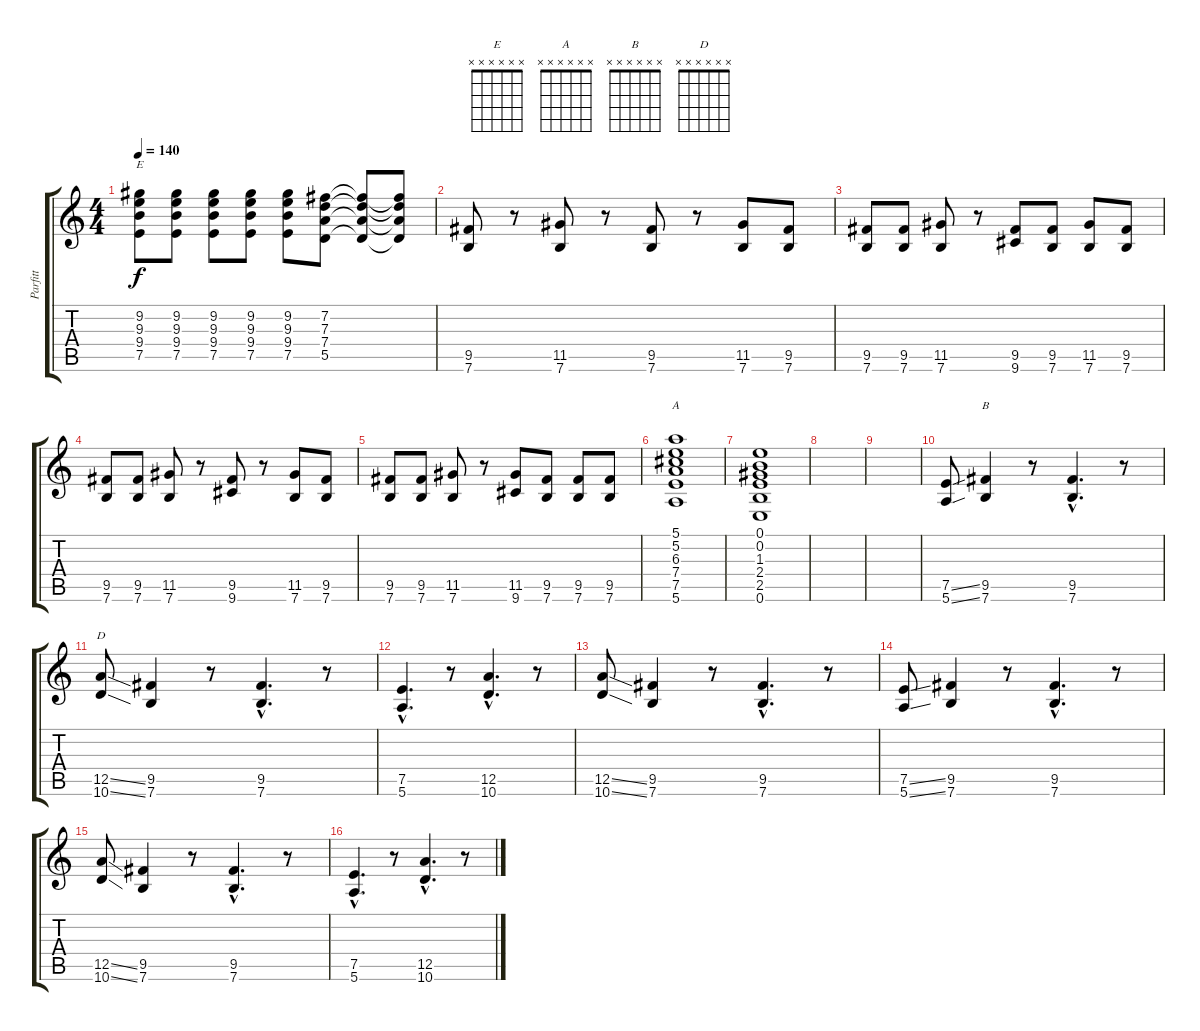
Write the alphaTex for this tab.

\track ("Parfitt" "Parfitt") {instrument distortionguitar}
\staff {score tabs}
\tuning (E4 B3 G3 D3 A2 E2) {hide}
\chord ("E" x x x x x x)
\chord ("A" x x x x x x)
\chord ("B" x x x x x x)
\chord ("D" x x x x x x)
\ts (4 4)
\tempo 140
\clef g2
\ks c
(9.2 9.3 9.4 7.5).8{ch "E" dy f} (9.2 9.3 9.4 7.5).8 (9.2 9.3 9.4 7.5).8 (9.2 9.3 9.4 7.5).8 (9.2 9.3 9.4 7.5).8 (7.2 7.3 7.4 5.5).8 (7.2{t} 7.3{t} 7.4{t} 5.5{t}).8 (7.2{t} 7.3{t} 7.4{t} 5.5{t}).8 |
(9.5 7.6).8 r.8 (11.5 7.6).8 r.8 (9.5 7.6).8 r.8 (11.5 7.6).8 (9.5 7.6).8 |
(9.5 7.6).8 (9.5 7.6).8 (11.5 7.6).8 r.8 (9.5 9.6).8 (9.5 7.6).8 (11.5 7.6).8 (9.5 7.6).8 |
(9.5 7.6).8 (9.5 7.6).8 (11.5 7.6).8 r.8 (9.5 9.6).8 r.8 (11.5 7.6).8 (9.5 7.6).8 |
(9.5 7.6).8 (9.5 7.6).8 (11.5 7.6).8 r.8 (11.5 9.6).8 (9.5 7.6).8 (9.5 7.6).8 (9.5 7.6).8 |
(5.1 5.2 6.3 7.4 7.5 5.6).1{ch "A"} |
(0.1 0.2 1.3 2.4 2.5 0.6).1 |
|
|
(7.5{ss} 5.6{ss}).8 (9.5 7.6).4{ch "B"} r.8 (9.5{hac} 7.6{hac}).4{d} r.8 |
(12.5{ss} 10.6{ss}).8{ch "D"} (9.5 7.6).4 r.8 (9.5{hac} 7.6{hac}).4{d} r.8 |
(7.5{hac} 5.6{hac}).4{d} r.8 (12.5{hac} 10.6{hac}).4{d} r.8 |
(12.5{ss} 10.6{ss}).8 (9.5 7.6).4 r.8 (9.5{hac} 7.6{hac}).4{d} r.8 |
(7.5{ss} 5.6{ss}).8 (9.5 7.6).4 r.8 (9.5{hac} 7.6{hac}).4{d} r.8 |
(12.5{ss} 10.6{ss}).8 (9.5 7.6).4 r.8 (9.5{hac} 7.6{hac}).4{d} r.8 |
(7.5{hac} 5.6{hac}).4{d} r.8 (12.5{hac} 10.6{hac}).4{d} r.8
